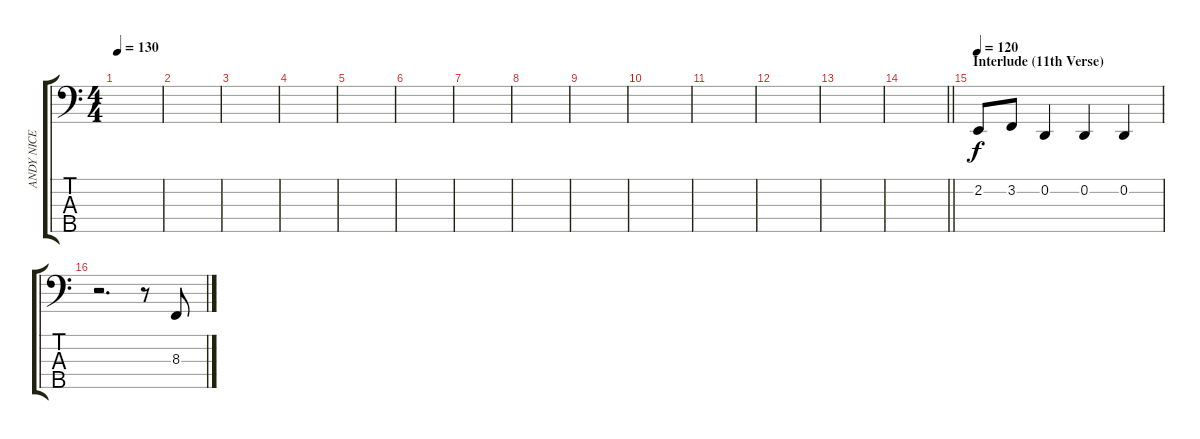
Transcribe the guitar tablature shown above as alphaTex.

\track ("ANDY NICE" "ANDY NICE") {instrument cello}
\staff {score tabs}
\tuning (G2 D2 A1 E1 B0) {hide}
\ts (4 4)
\tempo 130
\clef f4
\ks c
|
|
|
|
|
|
|
|
|
|
|
|
|
\barLineRight lightlight
|
\section ("" "Interlude (11th Verse)")
\tempo 120
2.2.8 3.2.8 0.2.4 0.2.4 0.2.4 |
r.2{d} r.8 8.3.8
